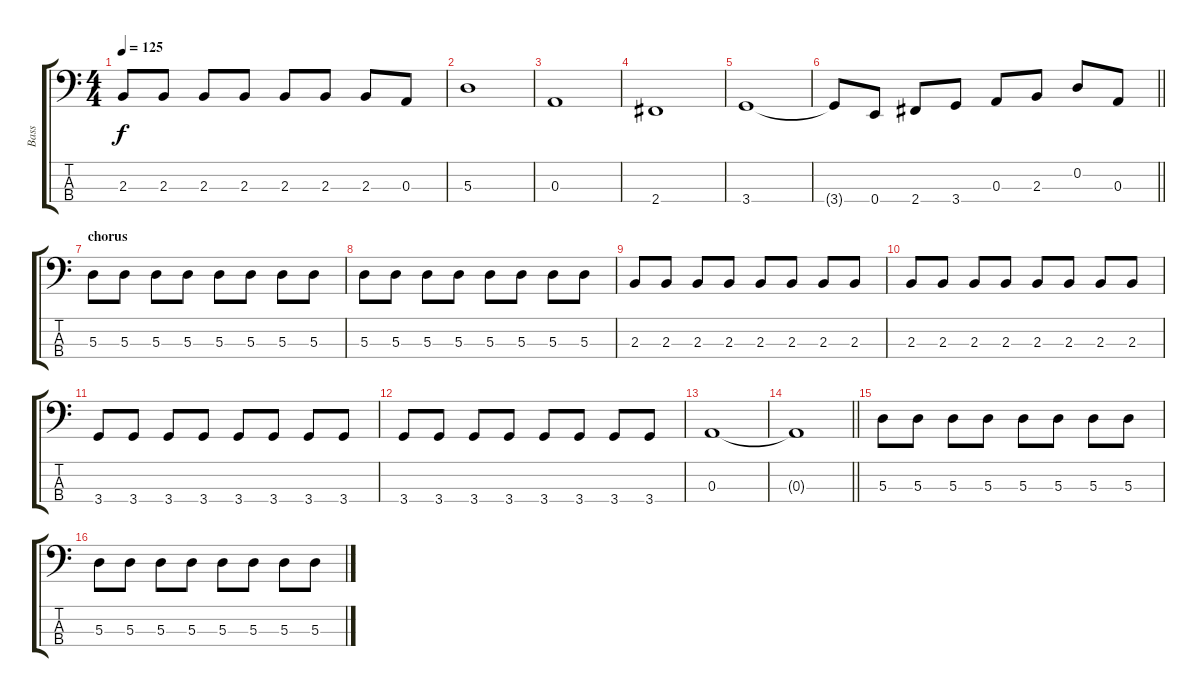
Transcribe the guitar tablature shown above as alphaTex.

\track ("Bass" "Bass") {instrument electricbassfinger}
\staff {score tabs}
\tuning (G2 D2 A1 E1) {hide}
\ts (4 4)
\tempo 125
\clef f4
\ks c
2.3.8{dy f} 2.3.8 2.3.8 2.3.8 2.3.8 2.3.8 2.3.8 0.3.8 |
5.3.1 |
0.3.1 |
2.4.1 |
3.4.1 |
\barLineRight lightlight
3.4{t}.8 0.4.8 2.4.8 3.4.8 0.3.8 2.3.8 0.2.8 0.3.8 |
\section ("" "chorus")
5.3.8 5.3.8 5.3.8 5.3.8 5.3.8 5.3.8 5.3.8 5.3.8 |
5.3.8 5.3.8 5.3.8 5.3.8 5.3.8 5.3.8 5.3.8 5.3.8 |
2.3.8 2.3.8 2.3.8 2.3.8 2.3.8 2.3.8 2.3.8 2.3.8 |
2.3.8 2.3.8 2.3.8 2.3.8 2.3.8 2.3.8 2.3.8 2.3.8 |
3.4.8 3.4.8 3.4.8 3.4.8 3.4.8 3.4.8 3.4.8 3.4.8 |
3.4.8 3.4.8 3.4.8 3.4.8 3.4.8 3.4.8 3.4.8 3.4.8 |
0.3.1 |
\barLineRight lightlight
0.3{t}.1 |
5.3.8 5.3.8 5.3.8 5.3.8 5.3.8 5.3.8 5.3.8 5.3.8 |
5.3.8 5.3.8 5.3.8 5.3.8 5.3.8 5.3.8 5.3.8 5.3.8
